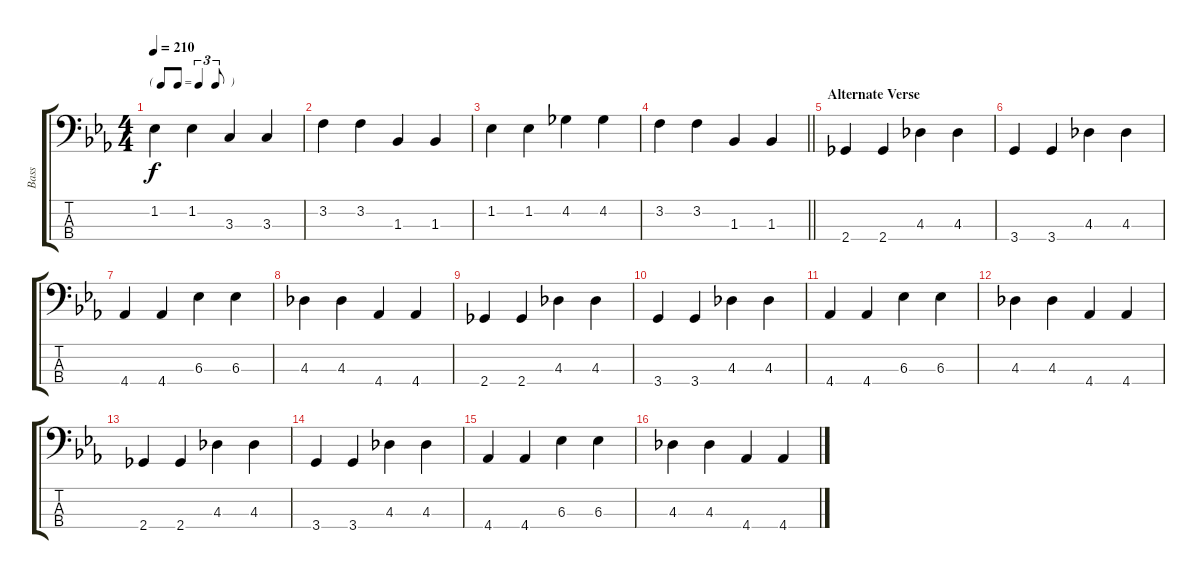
\track ("Bass" "Bass") {instrument acousticbass}
\staff {score tabs}
\tuning (G2 D2 A1 E1) {hide}
\ts (4 4)
\tf triplet8th
\tempo 210
\clef f4
\ks eb
1.2.4{dy f} 1.2.4 3.3.4 3.3.4 |
3.2.4 3.2.4 1.3.4 1.3.4 |
1.2.4 1.2.4 4.2.4 4.2.4 |
\barLineRight lightlight
3.2.4 3.2.4 1.3.4 1.3.4 |
\section ("" "Alternate Verse")
2.4.4 2.4.4 4.3.4 4.3.4 |
3.4.4 3.4.4 4.3.4 4.3.4 |
4.4.4 4.4.4 6.3.4 6.3.4 |
4.3.4 4.3.4 4.4.4 4.4.4 |
2.4.4 2.4.4 4.3.4 4.3.4 |
3.4.4 3.4.4 4.3.4 4.3.4 |
4.4.4 4.4.4 6.3.4 6.3.4 |
4.3.4 4.3.4 4.4.4 4.4.4 |
2.4.4 2.4.4 4.3.4 4.3.4 |
3.4.4 3.4.4 4.3.4 4.3.4 |
4.4.4 4.4.4 6.3.4 6.3.4 |
4.3.4 4.3.4 4.4.4 4.4.4
